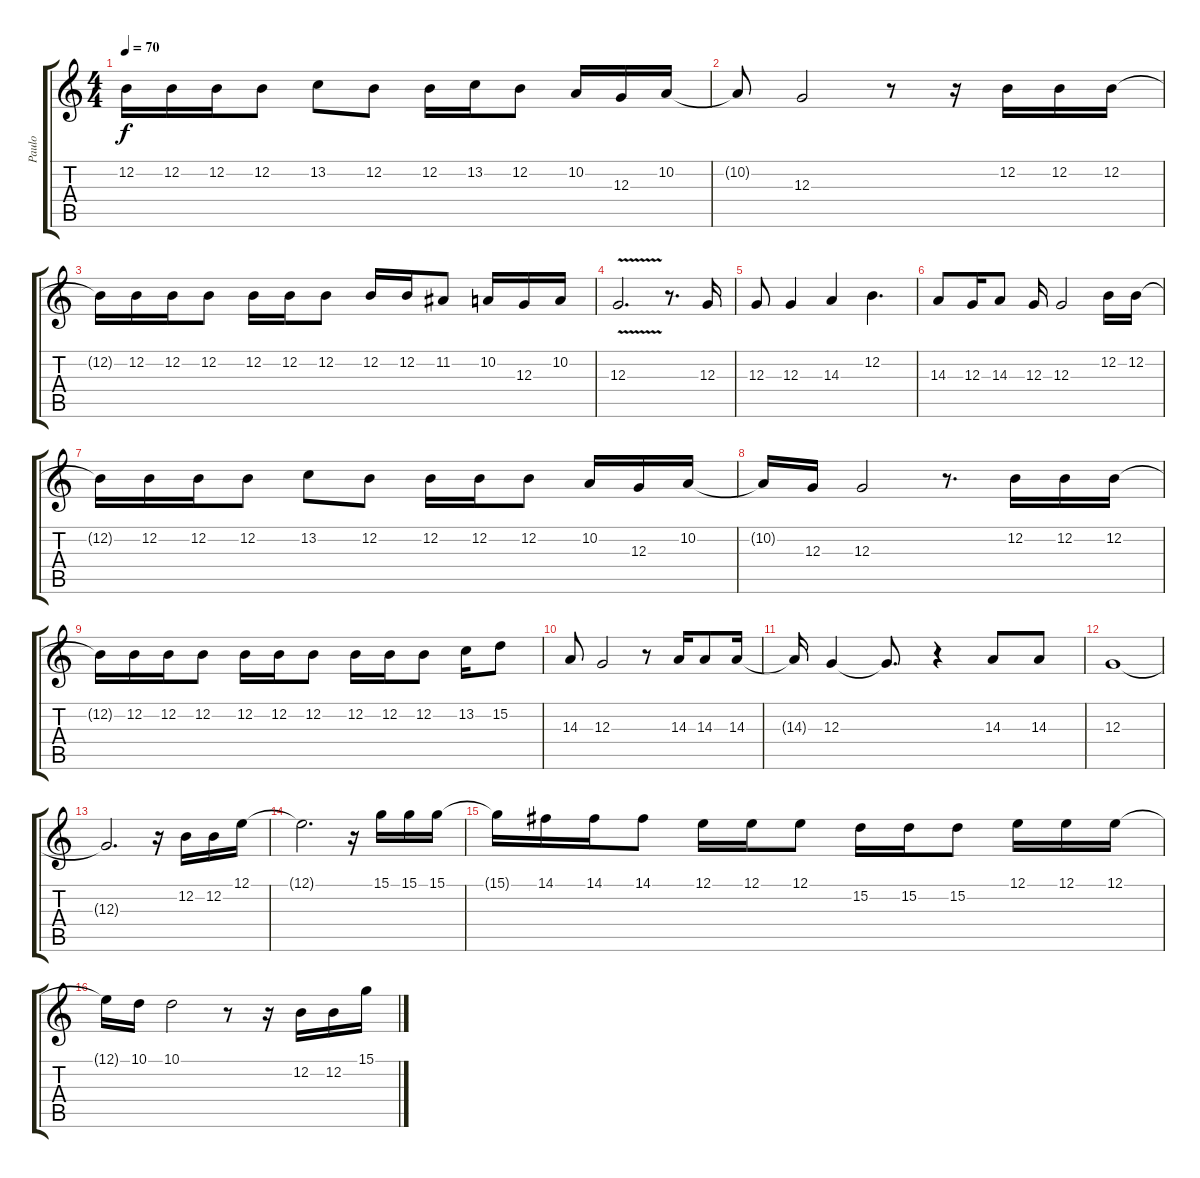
\track ("Paulo" "Paulo") {instrument lead2sawtooth}
\staff {score tabs}
\tuning (E4 B3 G3 D3 A2 E2) {hide}
\ts (4 4)
\tempo 70
\clef g2
\ks c
12.2{t}.16{dy f} 12.2.16 12.2.16 12.2.8 13.2.8 12.2.8 12.2.16 13.2.16 12.2.8 10.2.16 12.3.16 10.2.16 |
10.2{t}.8 12.3.2 r.8 r.16 12.2.16 12.2.16 12.2.16 |
12.2{t}.16 12.2.16 12.2.16 12.2.8 12.2.16 12.2.16 12.2.8 12.2.16 12.2.16 11.2.8 10.2.16 12.3.16 10.2.16 |
12.3{v}.2{d} r.8{d} 12.3.16 |
12.3.8 12.3.4 14.3.4 12.2.4{d} |
14.3.8 12.3.16 14.3.8 12.3.16 12.3.2 12.2.16 12.2.16 |
12.2{t}.16 12.2.16 12.2.16 12.2.8 13.2.8 12.2.8 12.2.16 12.2.16 12.2.8 10.2.16 12.3.16 10.2.16 |
10.2{t}.16 12.3.16 12.3.2 r.8{d} 12.2.16 12.2.16 12.2.16 |
12.2{t}.16 12.2.16 12.2.16 12.2.8 12.2.16 12.2.16 12.2.8 12.2.16 12.2.16 12.2.8 13.2.16 15.2.8 |
14.3.8 12.3.2 r.8 14.3.16 14.3.8 14.3.16 |
14.3{t}.16 12.3.4 12.3{t}.8{d} r.4 14.3.8 14.3.8 |
12.3.1 |
12.3{t}.2{d} r.16 12.2.16 12.2.16 12.1.16 |
12.1{t}.2{d} r.16 15.1.16 15.1.16 15.1.16 |
15.1{t}.16 14.1.16 14.1.16 14.1.8 12.1.16 12.1.16 12.1.8 15.2.16 15.2.16 15.2.8 12.1.16 12.1.16 12.1.16 |
12.1{t}.16 10.1.16 10.1.2 r.8 r.16 12.2.16 12.2.16 15.1.16
